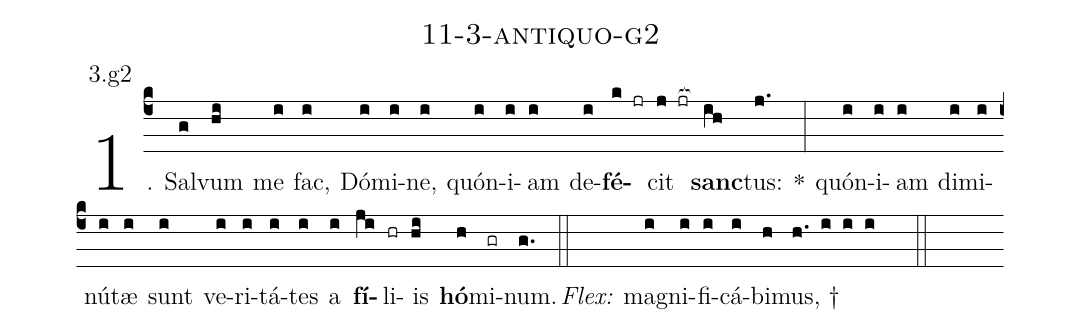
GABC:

name: 11-3-antiquo-g2;
annotation: 3.g2;
%%
(c4)1. Sal(g)vum(hi) me(i) fac,(i) Dó(i)mi(i)ne,(i) quón(i)i(i)am(i) de(i)<b>fé</b>(k jr)cit(j jr[ocb:1{]) <b>sanc</b>(ih[ocb:0}])tus:(j.) *(:) quón(i)i(i)am(i) di(i)mi(i)nú(i)tæ(i) sunt(i) ve(i)ri(i)tá(i)tes(i) a(i) <b>fí</b>(ji)li(hr)is(hi) <b>hó</b>(h)mi(gr)num.(g.) (::)
<i>Flex:</i>()  ma(i)gni(i)fi(i)cá(i)bi(h)mus, †(h. i i i  ::)
